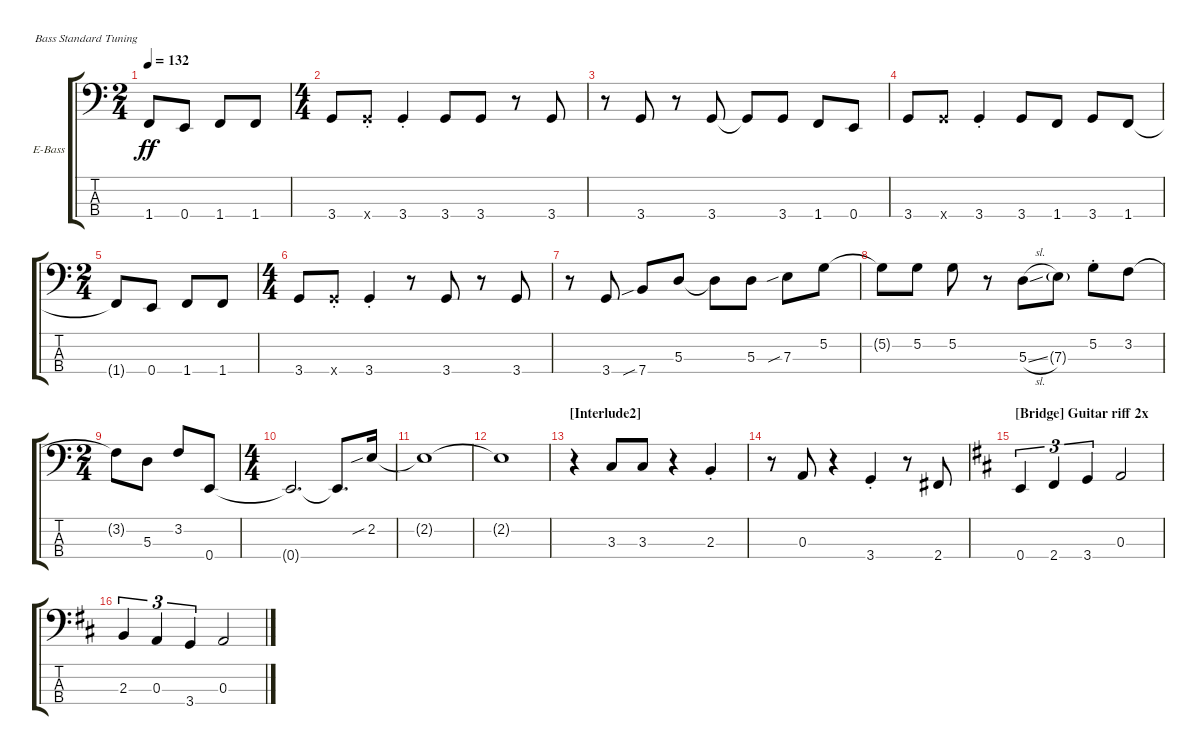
\bracketExtendMode groupsimilarinstruments
\firstSystemTrackNameOrientation horizontal
\otherSystemsTrackNameOrientation horizontal
\track ("Bass" "E-Bass") {instrument electricbasspick}
\staff {score tabs}
\tuning (G2 D2 A1 E1)
\ts (2 4)
\tempo 132
\clef f4
\ks aminor
1.4{t}.8{dy ff} 0.4.8 1.4.8 1.4.8 |
\ts (4 4)
3.4.8 3.4{st x}.8 3.4{st}.4 3.4.8 3.4.8 r.8 3.4.8 |
r.8 3.4.8 r.8 3.4.8 3.4{t}.8 3.4.8 1.4.8 0.4.8 |
3.4.8 3.4{x}.8 3.4{st}.4 3.4.8 1.4.8 3.4.8 1.4.8 |
\ts (2 4)
1.4{t}.8 0.4.8 1.4.8 1.4.8 |
\ts (4 4)
3.4.8 3.4{st x}.8 3.4{st}.4 r.8 3.4.8 r.8 3.4.8 |
r.8 3.4.8 7.4{sib}.8 5.3.8 5.3{t}.8 5.3.8 7.3{sib}.8 5.2.8 |
5.2{t}.8 5.2.8 5.2.8 r.8 5.3{sl}.8 7.3{g}.8 5.2{st}.8 3.2.8 |
\ts (2 4)
3.2{t}.8 5.3.8 3.2.8 0.4.8 |
\ts (4 4)
0.4{t}.2{d} 0.4{t}.8{d} 2.2{sib}.16 |
2.2{t}.1 |
2.2{t}.1 |
\section ("" "[Interlude2] ")
r.4 3.3.8 3.3.8 r.4 2.3{st}.4 |
r.8 0.3.8 r.4 3.4{st}.4 r.8 2.4.8 |
\section ("" "[Bridge] Guitar riff 2x")
\ks bminor
0.4.4{tu (3 2)} 2.4.4{tu (3 2)} 3.4.4{tu (3 2)} 0.3.2 |
2.3.4{tu (3 2)} 0.3.4{tu (3 2)} 3.4.4{tu (3 2)} 0.3.2
